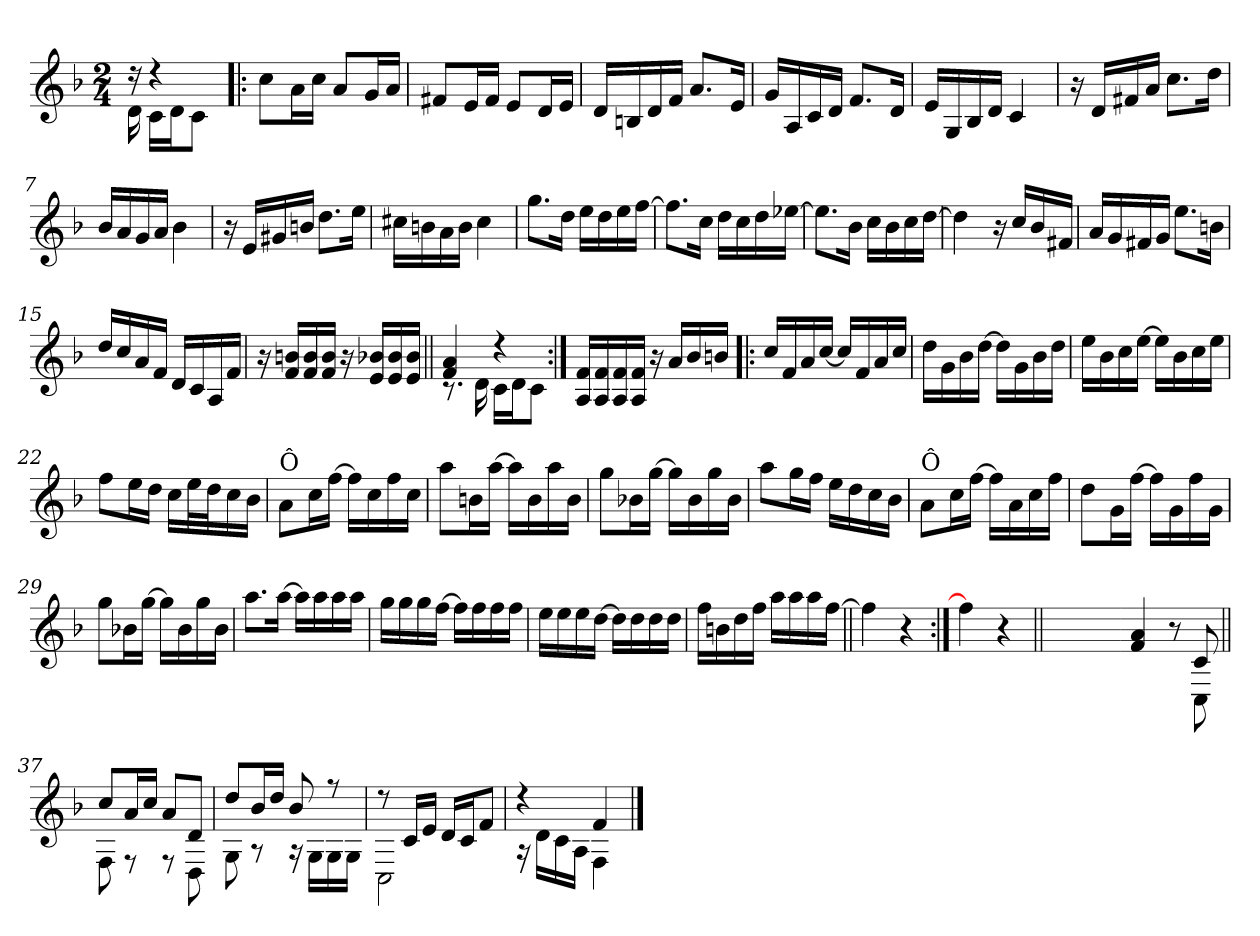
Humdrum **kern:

**kern
*part1
*staff1
*clefG2
*k[b-]
*F:
*M2/4
=
*^
16rdd	16d\
4rdd	16c\LL
.	16d\J
.	8c\J
*v	*v
=1!|:
8cc\L
16a\L
16cc\JJ
8a/L
16g/L
16a/JJ
=2
8f#X/L
16e/L
16f#/JJ
8e/L
16d/L
16e/JJ
=3
16d/LL
16Bn/
16d/
16f/JJ
8.a/L
16e/Jk
!!LO:LB:g=z
=4
16g/LL
16A/
16c/
16d/JJ
8.f/L
16d/Jk
=5
16e/LL
16G/
16B-/
16d/JJ
4c/
=6
16r
16d/LL
16f#X/
16a/JJ
8.cc\L
16dd\Jk
=7
16b-/LL
16a/
16g/
16a/JJ
4b-\
=8
16r
16e/LL
16g#X/
16bn/JJ
8.dd\L
16ee\Jk
!!LO:LB:g=z
=9
16cc#X\LL
16bn\
16a\
16b\JJ
4cc#\
=10
8.gg\L
16dd\Jk
16ee\LL
16dd\
16ee\
[16ff\JJ
=11
8.ff\L]
16cc\Jk
16dd\LL
16cc\
16dd\
[16ee-X\JJ
=12
8.ee-\L]
16b-\Jk
16cc\LL
16b-\
16cc\
[16dd\JJ
=13
4dd\]
16r
16cc/LL
16b-/
16f#X/JJ
!!LO:LB:g=z
=14
16a/LL
16g/
16f#X/
16g/JJ
8.ee\L
16bn\Jk
=15
16dd/LL
16cc/
16a/
16f/JJ
16d/LL
16c/
16A/
16f/JJ
=16
16r
16f/ 16bn/LL
16f/ 16b/
16f/ 16b/JJ
16r
16e/ 16b-X/LL
16e/ 16b-/
16e/ 16b-/JJ
=17||
*^
4f/ 4a/	8.rB
.	16d\
4rdd	16c\LL
.	16d\J
.	8c\J
*v	*v
!!LO:LB:g=z
=18:|!
16A/ 16f/LL
16A/ 16f/
16A/ 16f/
16A/ 16f/JJ
16r
16a/LL
16b-/
16bn/JJ
=19!|:
16cc/LL
16f/
16a/
[16cc/JJ
16cc/LL]
16f/
16a/
16cc/JJ
=20
16dd\LL
16g\
16b-\
[16dd\JJ
16dd\LL]
16g\
16b-\
16dd\JJ
=21
16ee\LL
16b-\
16cc\
[16ee\JJ
16ee\LL]
16b-\
16cc\
16ee\JJ
!!LO:LB:g=z
=22
8ff\L
16ee\L
16dd\JJ
16cc\LL
32ee\L
32dd\J
16cc\
16b-\JJ
=23
!LO:TX:a:t=Ô
8a\L
16cc\L
[16ff\JJ
16ff\LL]
16cc\
16ff\
16cc\JJ
=24
8aa\L
16bn\L
[16aa\JJ
16aa\LL]
16b\
16aa\
16b\JJ
=25
8gg\L
16b-X\L
[16gg\JJ
16gg\LL]
16b-\
16gg\
16b-\JJ
=26
8aa\L
16gg\L
16ff\JJ
16ee\LL
16dd\
16cc\
16b-\JJ
!!LO:LB:g=z
=27
!LO:TX:a:t=Ô
8a\L
16cc\L
[16ff\JJ
16ff\LL]
16a\
16cc\
16ff\JJ
=28
8dd\L
16g\L
[16ff\JJ
16ff\LL]
16g\
16ff\
16g\JJ
=29
8gg\L
16b-X\L
[16gg\JJ
16gg\LL]
16b-\
16gg\
16b-\JJ
=30
8.aa\L
[16aa\Jk
16aa\LL]
16aa\
16aa\
16aa\JJ
=31
16gg\LL
16gg\
16gg\
[16ff\JJ
16ff\LL]
16ff\
16ff\
16ff\JJ
!!LO:LB:g=z
=32
16ee\LL
16ee\
16ee\
[16dd\JJ
16dd\LL]
16dd\
16dd\
16dd\JJ
=33
16ff\LL
16bn\
16dd\
16ff\JJ
16aa\LL
16aa\
16aa\
[16ff\JJ
=34||
4ff\]
4r
=35:|!
4ff\]
4r
=35X1||
*stria0
2ryy
!!LO:LB:g=z
=36-
*stria5
*^
4f/ 4a/	4ryy
8r	8ryy
8c/	8C\
=37||	=37||
8cc/L	8F\
16a/L	8rE
16cc/JJ	.
8a/L	8rE
8d/J	8D\
=38	=38
8dd/L	8G\
16b-/L	8rG
16dd/JJ	.
8b-/	16rG
.	16G\LL
8ree	16G\
.	16G\JJ
=39	=39
8rdd	2C\
16c/LL	.
16e/JJ	.
16d/LL	.
16c/J	.
8f/J	.
=40	=40
4rdd	16rA
.	16d\LL
.	16c\
.	16A\JJ
4f/	4F\
*v	*v
==
*-
